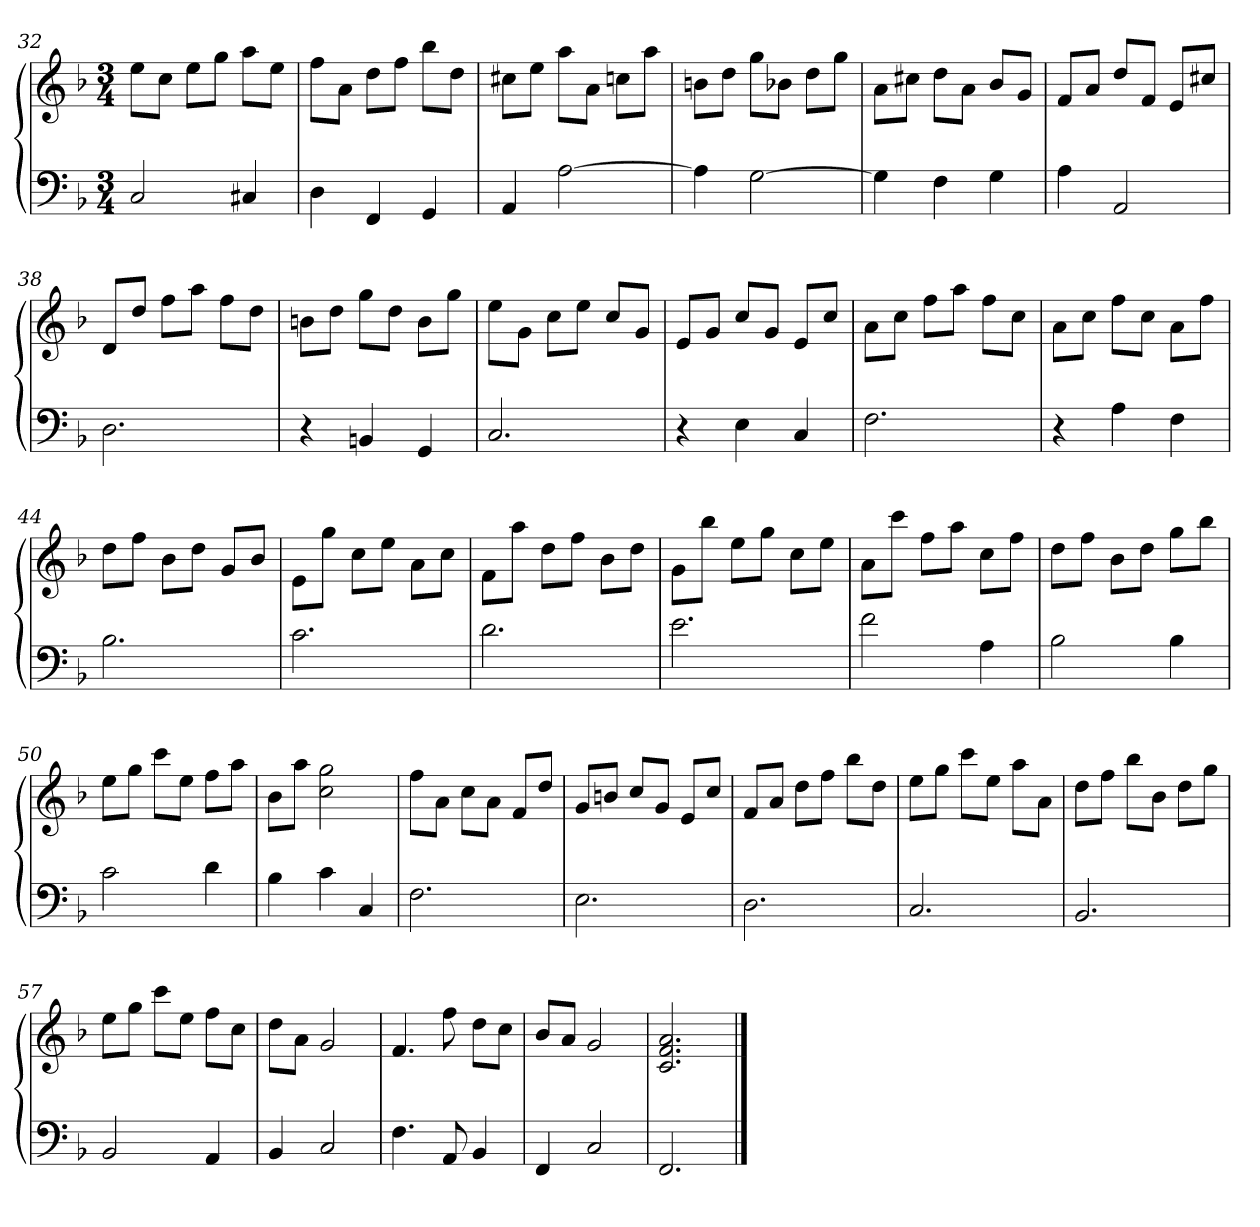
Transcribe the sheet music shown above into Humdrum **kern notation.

**kern	**kern
*part1	*part1
*staff2	*staff1
*k[b-]	*k[b-]
*F:	*F:
*M3/4	*M3/4
=32	=32
2C	8eeL
.	8ccJ
.	8eeL
.	8ggJ
4C#X	8aaL
.	8eeJ
=33	=33
4D	8ffL
.	8aJ
4FF	8ddL
.	8ffJ
4GG	8bb-L
.	8ddJ
=34	=34
4AA	8cc#XL
.	8eeJ
[2A	8aaL
.	8aJ
.	8ccnL
.	8aaJ
=35	=35
4A]	8bnL
.	8ddJ
[2G	8ggL
.	8b-XJ
.	8ddL
.	8ggJ
=36	=36
4G]	8aL
.	8cc#XJ
4F	8ddL
.	8aJ
4G	8b-L
.	8gJ
=37	=37
4A	8fL
.	8aJ
2AA	8ddL
.	8fJ
.	8eL
.	8cc#XJ
=38	=38
2.D	8dL
.	8ddJ
.	8ffL
.	8aaJ
.	8ffL
.	8ddJ
=39	=39
4r	8bnL
.	8ddJ
4BBn	8ggL
.	8ddJ
4GG	8bL
.	8ggJ
=40	=40
2.C	8eeL
.	8gJ
.	8ccL
.	8eeJ
.	8ccL
.	8gJ
=41	=41
4r	8eL
.	8gJ
4E	8ccL
.	8gJ
4C	8eL
.	8ccJ
=42	=42
2.F	8aL
.	8ccJ
.	8ffL
.	8aaJ
.	8ffL
.	8ccJ
=43	=43
4r	8aL
.	8ccJ
4A	8ffL
.	8ccJ
4F	8aL
.	8ffJ
=44	=44
2.B-	8ddL
.	8ffJ
.	8b-L
.	8ddJ
.	8gL
.	8b-J
=45	=45
2.c	8eL
.	8ggJ
.	8ccL
.	8eeJ
.	8aL
.	8ccJ
=46	=46
2.d	8fL
.	8aaJ
.	8ddL
.	8ffJ
.	8b-L
.	8ddJ
=47	=47
2.e	8gL
.	8bb-J
.	8eeL
.	8ggJ
.	8ccL
.	8eeJ
=48	=48
2f	8aL
.	8cccJ
.	8ffL
.	8aaJ
4A	8ccL
.	8ffJ
=49	=49
2B-	8ddL
.	8ffJ
.	8b-L
.	8ddJ
4B-	8ggL
.	8bb-J
=50	=50
2c	8eeL
.	8ggJ
.	8cccL
.	8eeJ
4d	8ffL
.	8aaJ
=51	=51
4B-	8b-L
.	8aaJ
4c	2cc 2gg
4C	.
=52	=52
2.F	8ffL
.	8aJ
.	8ccL
.	8aJ
.	8fL
.	8ddJ
=53	=53
2.E	8gL
.	8bnJ
.	8ccL
.	8gJ
.	8eL
.	8ccJ
=54	=54
2.D	8fL
.	8aJ
.	8ddL
.	8ffJ
.	8bb-L
.	8ddJ
=55	=55
2.C	8eeL
.	8ggJ
.	8cccL
.	8eeJ
.	8aaL
.	8aJ
=56	=56
2.BB-	8ddL
.	8ffJ
.	8bb-L
.	8b-J
.	8ddL
.	8ggJ
=57	=57
2BB-	8eeL
.	8ggJ
.	8cccL
.	8eeJ
4AA	8ffL
.	8ccJ
=58	=58
4BB-	8ddL
.	8aJ
2C	2g
=59	=59
4.F	4.f
8AA	8ff
4BB-	8ddL
.	8ccJ
=60	=60
4FF	8b-L
.	8aJ
2C	2g
=61	=61
2.FF	2.c 2.f 2.a
==	==
*-	*-
